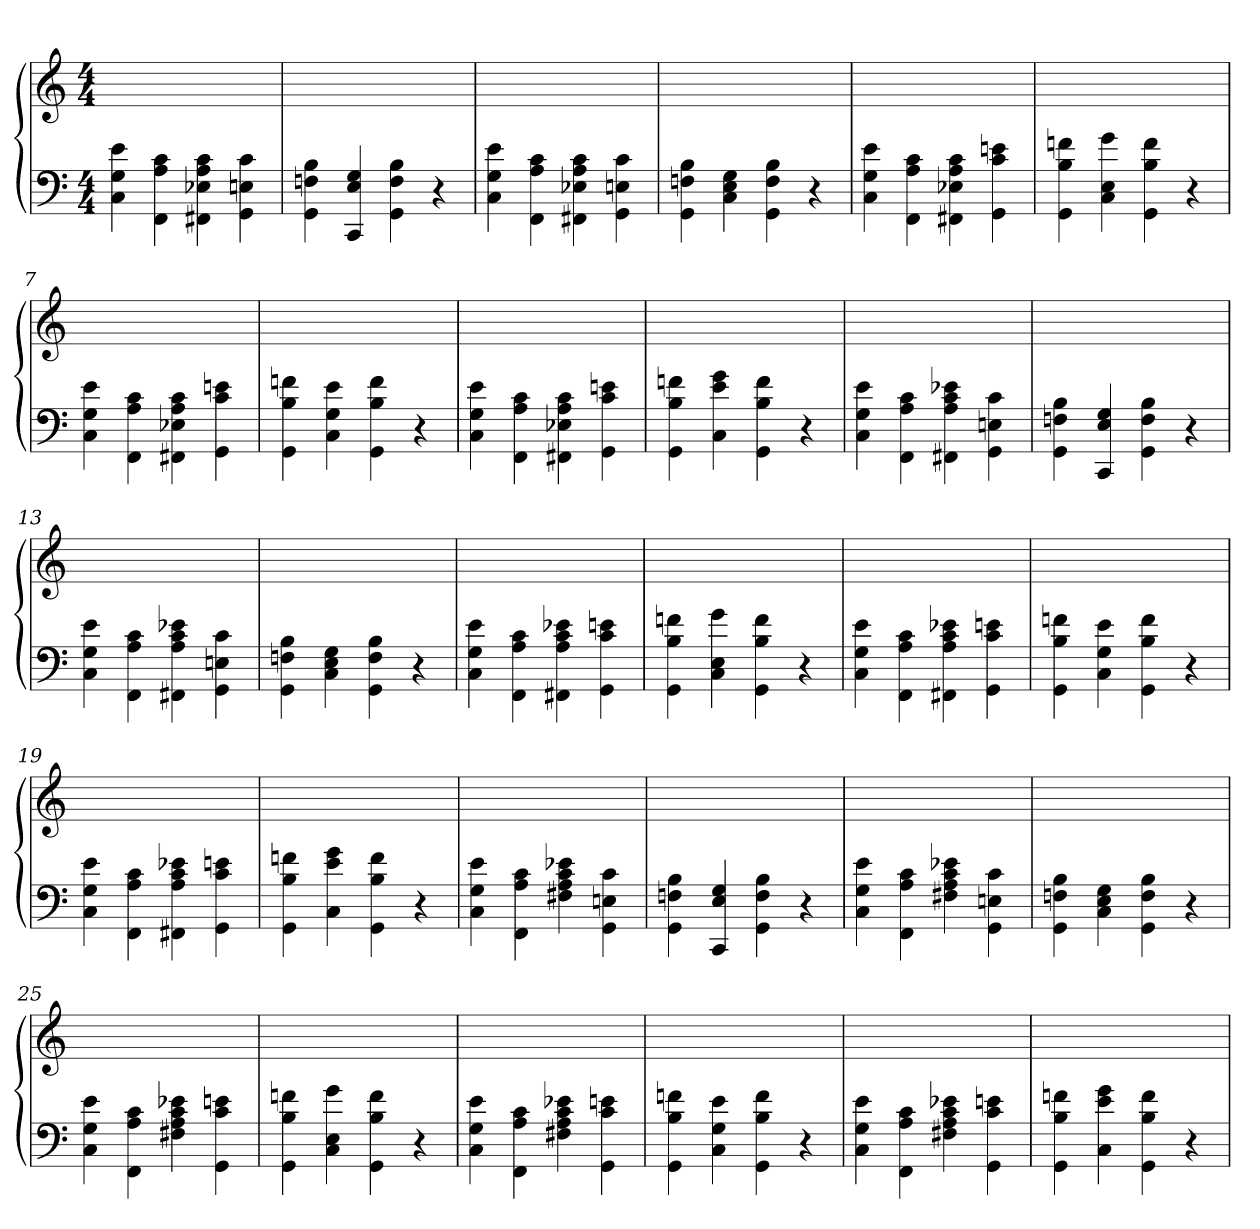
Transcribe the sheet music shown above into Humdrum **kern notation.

**kern	**kern
*part2	*part1
*staff2	*staff1
*clefF4	*clefG2
*k[]	*k[]
*C:	*C:
*M4/4	*M4/4
*MM60	*MM60
=1	=1
4C 4G 4e	1ryy
4FF 4A 4c	.
4FF#X 4E-X 4A 4c	.
4GG 4En 4c	.
=2	=2
4GG 4Fn 4B	1ryy
4CC 4E 4G	.
4GG 4F 4B	.
4r	.
=3	=3
4C 4G 4e	1ryy
4FF 4A 4c	.
4FF#X 4E-X 4A 4c	.
4GG 4En 4c	.
=4	=4
4GG 4Fn 4B	1ryy
4C 4E 4G	.
4GG 4F 4B	.
4r	.
=5	=5
4C 4G 4e	1ryy
4FF 4A 4c	.
4FF#X 4E-X 4A 4c	.
4GG 4c 4en	.
=6	=6
4GG 4B 4fn	1ryy
4C 4E 4g	.
4GG 4B 4f	.
4r	.
=7	=7
4C 4G 4e	1ryy
4FF 4A 4c	.
4FF#X 4E-X 4A 4c	.
4GG 4c 4en	.
=8	=8
4GG 4B 4fn	1ryy
4C 4G 4e	.
4GG 4B 4f	.
4r	.
=9	=9
4C 4G 4e	1ryy
4FF 4A 4c	.
4FF#X 4E-X 4A 4c	.
4GG 4c 4en	.
=10	=10
4GG 4B 4fn	1ryy
4C 4e 4g	.
4GG 4B 4f	.
4r	.
=11	=11
4C 4G 4e	1ryy
4FF 4A 4c	.
4FF#X 4A 4c 4e-X	.
4GG 4En 4c	.
=12	=12
4GG 4Fn 4B	1ryy
4CC 4E 4G	.
4GG 4F 4B	.
4r	.
=13	=13
4C 4G 4e	1ryy
4FF 4A 4c	.
4FF#X 4A 4c 4e-X	.
4GG 4En 4c	.
=14	=14
4GG 4Fn 4B	1ryy
4C 4E 4G	.
4GG 4F 4B	.
4r	.
=15	=15
4C 4G 4e	1ryy
4FF 4A 4c	.
4FF#X 4A 4c 4e-X	.
4GG 4c 4en	.
=16	=16
4GG 4B 4fn	1ryy
4C 4E 4g	.
4GG 4B 4f	.
4r	.
=17	=17
4C 4G 4e	1ryy
4FF 4A 4c	.
4FF#X 4A 4c 4e-X	.
4GG 4c 4en	.
=18	=18
4GG 4B 4fn	1ryy
4C 4G 4e	.
4GG 4B 4f	.
4r	.
=19	=19
4C 4G 4e	1ryy
4FF 4A 4c	.
4FF#X 4A 4c 4e-X	.
4GG 4c 4en	.
=20	=20
4GG 4B 4fn	1ryy
4C 4e 4g	.
4GG 4B 4f	.
4r	.
=21	=21
4C 4G 4e	1ryy
4FF 4A 4c	.
4F#X 4A 4c 4e-X	.
4GG 4En 4c	.
=22	=22
4GG 4Fn 4B	1ryy
4CC 4E 4G	.
4GG 4F 4B	.
4r	.
=23	=23
4C 4G 4e	1ryy
4FF 4A 4c	.
4F#X 4A 4c 4e-X	.
4GG 4En 4c	.
=24	=24
4GG 4Fn 4B	1ryy
4C 4E 4G	.
4GG 4F 4B	.
4r	.
=25	=25
4C 4G 4e	1ryy
4FF 4A 4c	.
4F#X 4A 4c 4e-X	.
4GG 4c 4en	.
=26	=26
4GG 4B 4fn	1ryy
4C 4E 4g	.
4GG 4B 4f	.
4r	.
=27	=27
4C 4G 4e	1ryy
4FF 4A 4c	.
4F#X 4A 4c 4e-X	.
4GG 4c 4en	.
=28	=28
4GG 4B 4fn	1ryy
4C 4G 4e	.
4GG 4B 4f	.
4r	.
=29	=29
4C 4G 4e	1ryy
4FF 4A 4c	.
4F#X 4A 4c 4e-X	.
4GG 4c 4en	.
=30	=30
4GG 4B 4fn	1ryy
4C 4e 4g	.
4GG 4B 4f	.
4r	.
=	=
*-	*-
